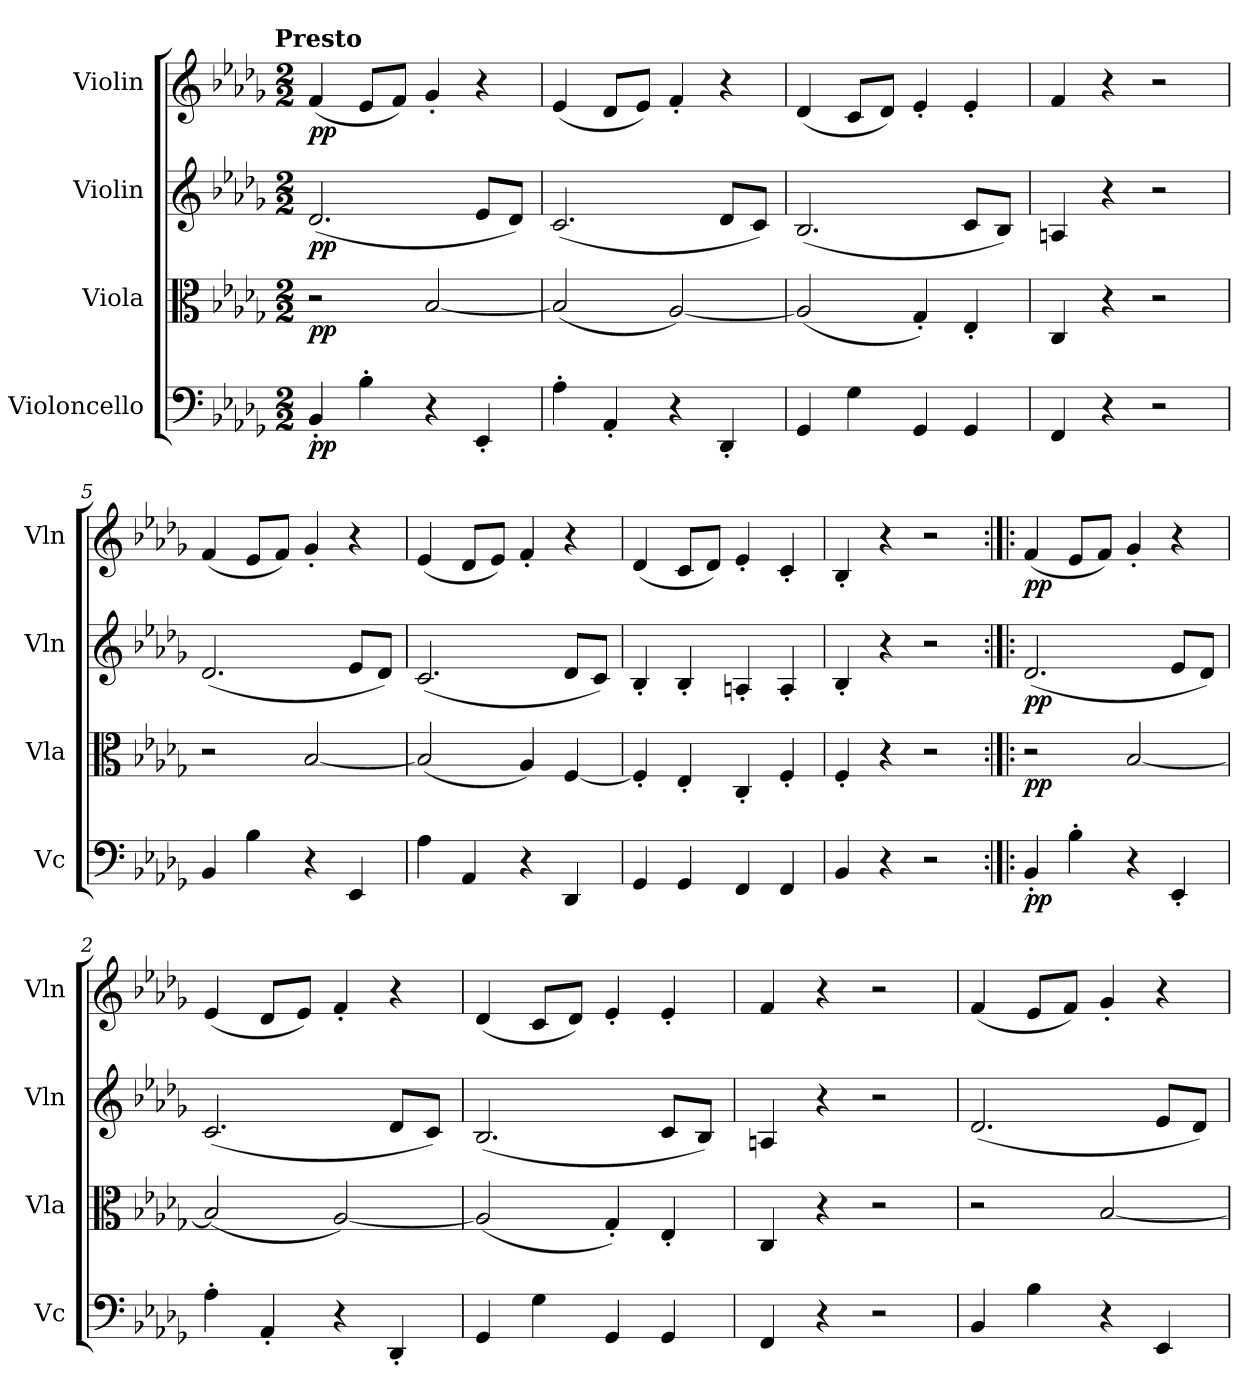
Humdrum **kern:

**kern	**dynam	**kern	**dynam	**kern	**dynam	**kern	**dynam
*part4	*part4	*part3	*part3	*part2	*part2	*part1	*part1
*staff4	*staff4	*staff3	*staff3	*staff2	*staff2	*staff1	*staff1
*I"Violoncello	*	*I"Viola	*	*I"Violin	*	*I"Violin	*
*I'Vc	*	*I'Vla	*	*I'Vln	*	*I'Vln	*
*clefF4	*	*clefC3	*	*clefG2	*	*clefG2	*
*k[b-e-a-d-g-]	*	*k[b-e-a-d-g-]	*	*k[b-e-a-d-g-]	*	*k[b-e-a-d-g-]	*
*b-:	*	*b-:	*	*b-:	*	*b-:	*
!!LO:TX:omd:t=Presto
*M2/2	*	*M2/2	*	*M2/2	*	*M2/2	*
*MM360	*	*MM360	*	*MM360	*	*MM360	*
=1	=1	=1	=1	=1	=1	=1	=1
4BB-'/	pp	2r	pp	(2.d-/	pp	(4f/	pp
4B-'\	.	.	.	.	.	8e-/L	.
.	.	.	.	.	.	8f/J)	.
4r	.	[2B-/	.	.	.	4g-'/	.
4EE-'/	.	.	.	8e-/L	.	4r	.
.	.	.	.	8d-/J)	.	.	.
=2	=2	=2	=2	=2	=2	=2	=2
4A-'\	.	(2B-/]	.	(2.c/	.	(4e-/	.
4AA-'/	.	.	.	.	.	8d-/L	.
.	.	.	.	.	.	8e-/J)	.
4r	.	[2A-/)	.	.	.	4f'/	.
4DD-'/	.	.	.	8d-/L	.	4r	.
.	.	.	.	8c/J)	.	.	.
=3	=3	=3	=3	=3	=3	=3	=3
4GG-/	.	(2A-/]	.	(2.B-/	.	(4d-/	.
4G-\	.	.	.	.	.	8c/L	.
.	.	.	.	.	.	8d-/J)	.
4GG-/	.	4G-'/)	.	.	.	4e-'/	.
4GG-/	.	4E-'/	.	8c/L	.	4e-'/	.
.	.	.	.	8B-/J)	.	.	.
=4	=4	=4	=4	=4	=4	=4	=4
4FF/	.	4C/	.	4An/	.	4f/	.
4r	.	4r	.	4r	.	4r	.
2r	.	2r	.	2r	.	2r	.
=5	=5	=5	=5	=5	=5	=5	=5
4BB-/	.	2r	.	(2.d-/	.	(4f/	.
4B-\	.	.	.	.	.	8e-/L	.
.	.	.	.	.	.	8f/J)	.
4r	.	[2B-/	.	.	.	4g-'/	.
4EE-/	.	.	.	8e-/L	.	4r	.
.	.	.	.	8d-/J)	.	.	.
=6	=6	=6	=6	=6	=6	=6	=6
4A-\	.	(2B-/]	.	(2.c/	.	(4e-/	.
4AA-/	.	.	.	.	.	8d-/L	.
.	.	.	.	.	.	8e-/J)	.
4r	.	4A-/)	.	.	.	4f'/	.
4DD-/	.	[4F/	.	8d-/L	.	4r	.
.	.	.	.	8c/J)	.	.	.
=7	=7	=7	=7	=7	=7	=7	=7
4GG-/	.	4F'/]	.	4B-'/	.	(4d-/	.
4GG-/	.	4E-'/	.	4B-'/	.	8c/L	.
.	.	.	.	.	.	8d-/J)	.
4FF/	.	4C'/	.	4An'/	.	4e-'/	.
4FF/	.	4F'/	.	4A'/	.	4c'/	.
=8	=8	=8	=8	=8	=8	=8	=8
4BB-/	.	4F'/	.	4B-'/	.	4B-'/	.
4r	.	4r	.	4r	.	4r	.
2r	.	2r	.	2r	.	2r	.
=1:|!|:	=1:|!|:	=1:|!|:	=1:|!|:	=1:|!|:	=1:|!|:	=1:|!|:	=1:|!|:
4BB-'/	pp	2r	pp	(2.d-/	pp	(4f/	pp
4B-'\	.	.	.	.	.	8e-/L	.
.	.	.	.	.	.	8f/J)	.
4r	.	[2B-/	.	.	.	4g-'/	.
4EE-'/	.	.	.	8e-/L	.	4r	.
.	.	.	.	8d-/J)	.	.	.
=2	=2	=2	=2	=2	=2	=2	=2
4A-'\	.	(2B-/]	.	(2.c/	.	(4e-/	.
4AA-'/	.	.	.	.	.	8d-/L	.
.	.	.	.	.	.	8e-/J)	.
4r	.	[2A-/)	.	.	.	4f'/	.
4DD-'/	.	.	.	8d-/L	.	4r	.
.	.	.	.	8c/J)	.	.	.
=3	=3	=3	=3	=3	=3	=3	=3
4GG-/	.	(2A-/]	.	(2.B-/	.	(4d-/	.
4G-\	.	.	.	.	.	8c/L	.
.	.	.	.	.	.	8d-/J)	.
4GG-/	.	4G-'/)	.	.	.	4e-'/	.
4GG-/	.	4E-'/	.	8c/L	.	4e-'/	.
.	.	.	.	8B-/J)	.	.	.
=4	=4	=4	=4	=4	=4	=4	=4
4FF/	.	4C/	.	4An/	.	4f/	.
4r	.	4r	.	4r	.	4r	.
2r	.	2r	.	2r	.	2r	.
=5	=5	=5	=5	=5	=5	=5	=5
4BB-/	.	2r	.	(2.d-/	.	(4f/	.
4B-\	.	.	.	.	.	8e-/L	.
.	.	.	.	.	.	8f/J)	.
4r	.	[2B-/	.	.	.	4g-'/	.
4EE-/	.	.	.	8e-/L	.	4r	.
.	.	.	.	8d-/J)	.	.	.
=	=	=	=	=	=	=	=
*-	*-	*-	*-	*-	*-	*-	*-
